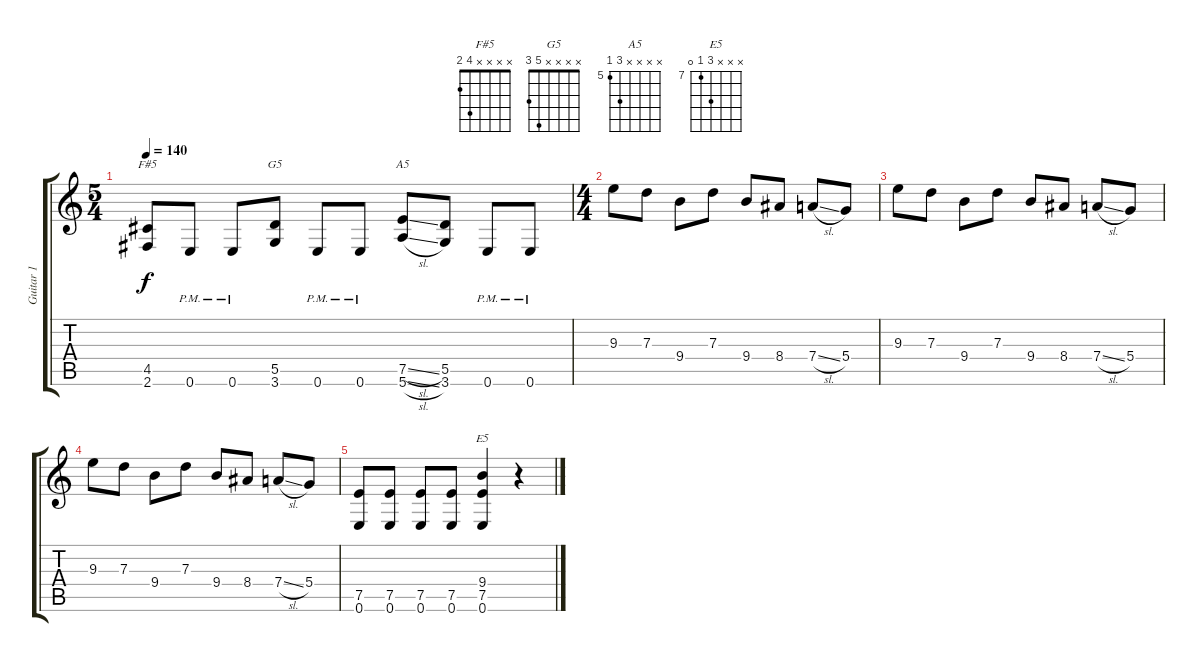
\track ("Guitar 1" "Guitar 1") {instrument distortionguitar}
\staff {score tabs}
\tuning (E4 B3 G3 D3 A2 E2) {hide}
\chord ("F#5" x x x x 4 2)
\chord ("G5" x x x x 5 3)
\chord ("A5" x x x x 7 5) {firstfret 5}
\chord ("E5" x x x 9 7 0) {firstfret 7}
\ts (5 4)
\tempo 140
\clef g2
\ks c
(4.5 2.6).8{ch "F#5" dy f} 0.6{pm}.8 0.6{pm}.8 (5.5 3.6).8{ch "G5"} 0.6{pm}.8 0.6{pm}.8 (7.5{sl} 5.6{sl}).8{ch "A5"} (5.5 3.6).8 0.6{pm}.8 0.6{pm}.8 |
\ts (4 4)
9.3.8 7.3.8 9.4.8 7.3.8 9.4.8 8.4.8 7.4{sl}.8 5.4.8 |
9.3.8 7.3.8 9.4.8 7.3.8 9.4.8 8.4.8 7.4{sl}.8 5.4.8 |
9.3.8 7.3.8 9.4.8 7.3.8 9.4.8 8.4.8 7.4{sl}.8 5.4.8 |
(7.5 0.6).8 (7.5 0.6).8 (7.5 0.6).8 (7.5 0.6).8 (9.4 7.5 0.6).4{ch "E5"} r.4
